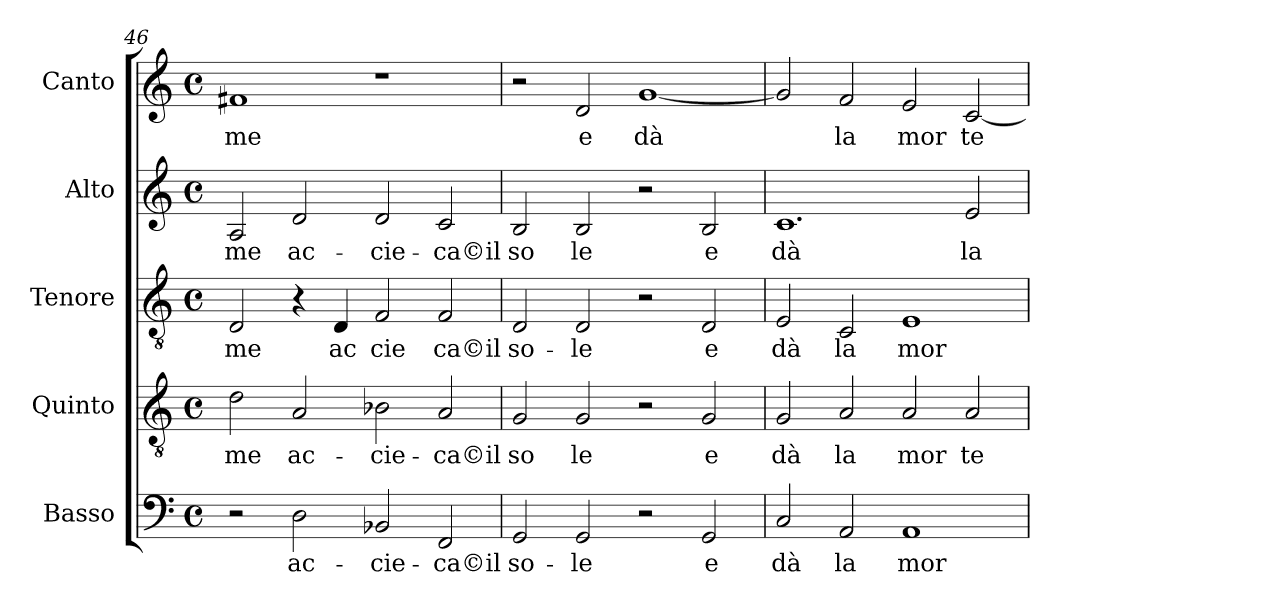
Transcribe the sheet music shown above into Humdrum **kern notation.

**kern	**text	**kern	**text	**kern	**text	**kern	**text	**kern	**text
*part5	*part5	*part4	*part4	*part3	*part3	*part2	*part2	*part1	*part1
*staff5	*staff5	*staff4	*staff4	*staff3	*staff3	*staff2	*staff2	*staff1	*staff1
*I"Basso	*	*I"Quinto	*	*I"Tenore	*	*I"Alto	*	*I"Canto	*
*clefF4	*	*clefGv2	*	*clefGv2	*	*clefG2	*	*clefG2	*
*k[]	*	*	*	*	*	*	*	*	*
*C:	*	*	*	*	*	*	*	*	*
*M4/4	*	*M4/4	*	*M4/4	*	*M4/4	*	*M4/4	*
*met(c)	*	*met(c)	*	*met(c)	*	*met(c)	*	*met(c)	*
=46	=46	=46	=46	=46	=46	=46	=46	=46	=46
!	!	!	!LO:LY:b:cj	!	!LO:LY:b:cj	!	!LO:LY:b:cj	!	!LO:LY:b:cj
2r	.	2d\	-me	2D/	me	2A/	-me	1f#X	me
!	!LO:LY:b:cj	!	!LO:LY:b:cj	!	!	!	!LO:LY:b:cj	!	!
2D\	ac-	2A/	ac-	4r	.	2d/	ac-	.	.
!	!	!	!	!	!LO:LY:b:cj	!	!	!	!
.	.	.	.	4D/	ac	.	.	.	.
!	!LO:LY:b:cj	!	!LO:LY:b:cj	!	!LO:LY:b:cj	!	!LO:LY:b:cj	!	!
2BB-X/	-cie-	2B-X\	-cie-	2F/	cie	2d/	-cie-	1r	.
!	!LO:LY:b:cj	!	!LO:LY:b:cj	!	!LO:LY:b:cj	!	!LO:LY:b:cj	!	!
2FF/	-ca©il	2A/	-ca©il	2F/	ca©il	2c/	-ca©il	.	.
!!LO:PB:g=z
=47	=47	=47	=47	=47	=47	=47	=47	=47	=47
!	!LO:LY:b:cj	!	!LO:LY:b:cj	!	!LO:LY:b:cj	!	!LO:LY:b:cj	!	!
2GG/	so-	2G/	so	2D/	so-	2B/	so	2r	.
!	!LO:LY:b:cj	!	!LO:LY:b:cj	!	!LO:LY:b:cj	!	!LO:LY:b:cj	!	!LO:LY:b:cj
2GG/	-le	2G/	le	2D/	-le	2B/	le	2d/	e
!	!	!	!	!	!	!	!	!	!LO:LY:b:cj
2r	.	2r	.	2r	.	2r	.	[<1g	dà
!	!LO:LY:b:cj	!	!LO:LY:b:cj	!	!LO:LY:b:cj	!	!LO:LY:b:cj	!	!
2GG/	e	2G/	e	2D/	e	2B/	e	.	.
=48	=48	=48	=48	=48	=48	=48	=48	=48	=48
!	!LO:LY:b:cj	!	!LO:LY:b:cj	!	!LO:LY:b:cj	!	!LO:LY:b:cj	!	!
2C/	dà	2G/	dà	2E/	dà	1.c	dà	2g/]	.
!	!LO:LY:b:cj	!	!LO:LY:b:cj	!	!LO:LY:b:cj	!	!	!	!LO:LY:b:cj
2AA/	la	2A/	la	2C/	la	.	.	2f/	la
!	!LO:LY:b:cj	!	!LO:LY:b:cj	!	!LO:LY:b:cj	!	!	!	!LO:LY:b:cj
1AA	mor-	2A/	mor	1E	mor-	.	.	2e/	mor
!	!	!	!LO:LY:b:cj	!	!	!	!LO:LY:b:cj	!	!LO:LY:b:cj
.	.	2A/	te	.	.	2e/	la	[<2c/	te
=	=	=	=	=	=	=	=	=	=
*-	*-	*-	*-	*-	*-	*-	*-	*-	*-
